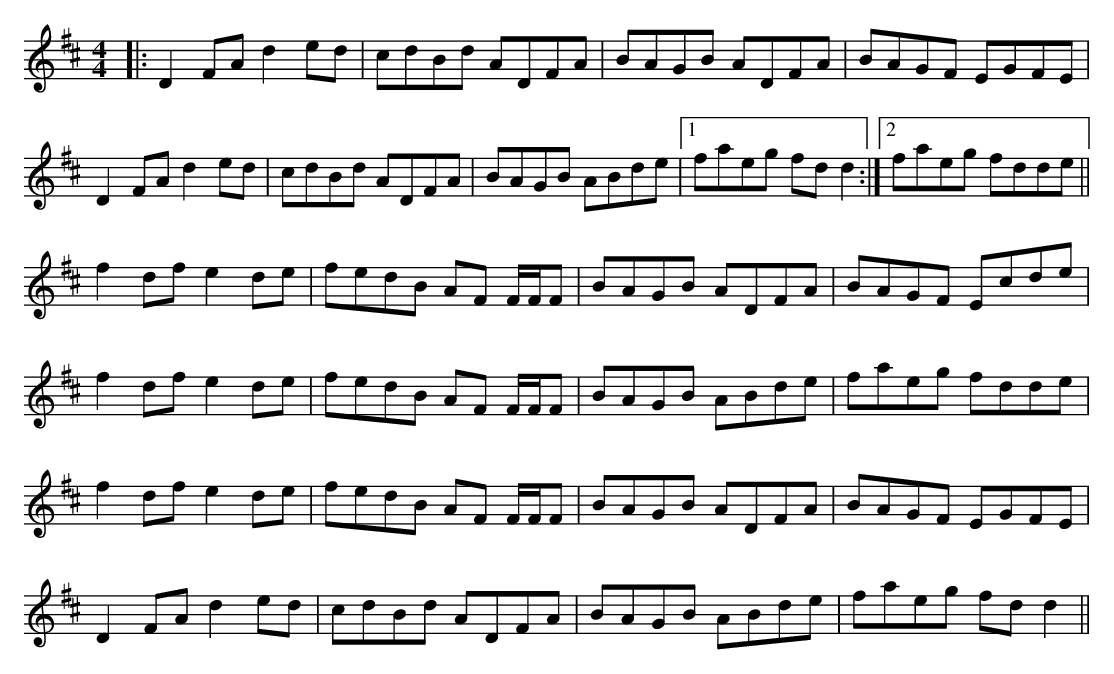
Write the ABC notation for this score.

X:1
M:4/4
K:D
|:D2FA d2ed|cdBd ADFA|BAGB ADFA|BAGF EGFE|
D2FA d2ed|cdBd ADFA|BAGB ABde|1 faeg fdd2:|2 faeg fdde||
f2df e2de|fedB AF F/F/F|BAGB ADFA|BAGF Ecde|
f2df e2de|fedB AF F/F/F|BAGB ABde|faeg fdde|
f2df e2de|fedB AF F/F/F|BAGB ADFA|BAGF EGFE|
D2FA d2ed|cdBd ADFA|BAGB ABde|faeg fdd2||
